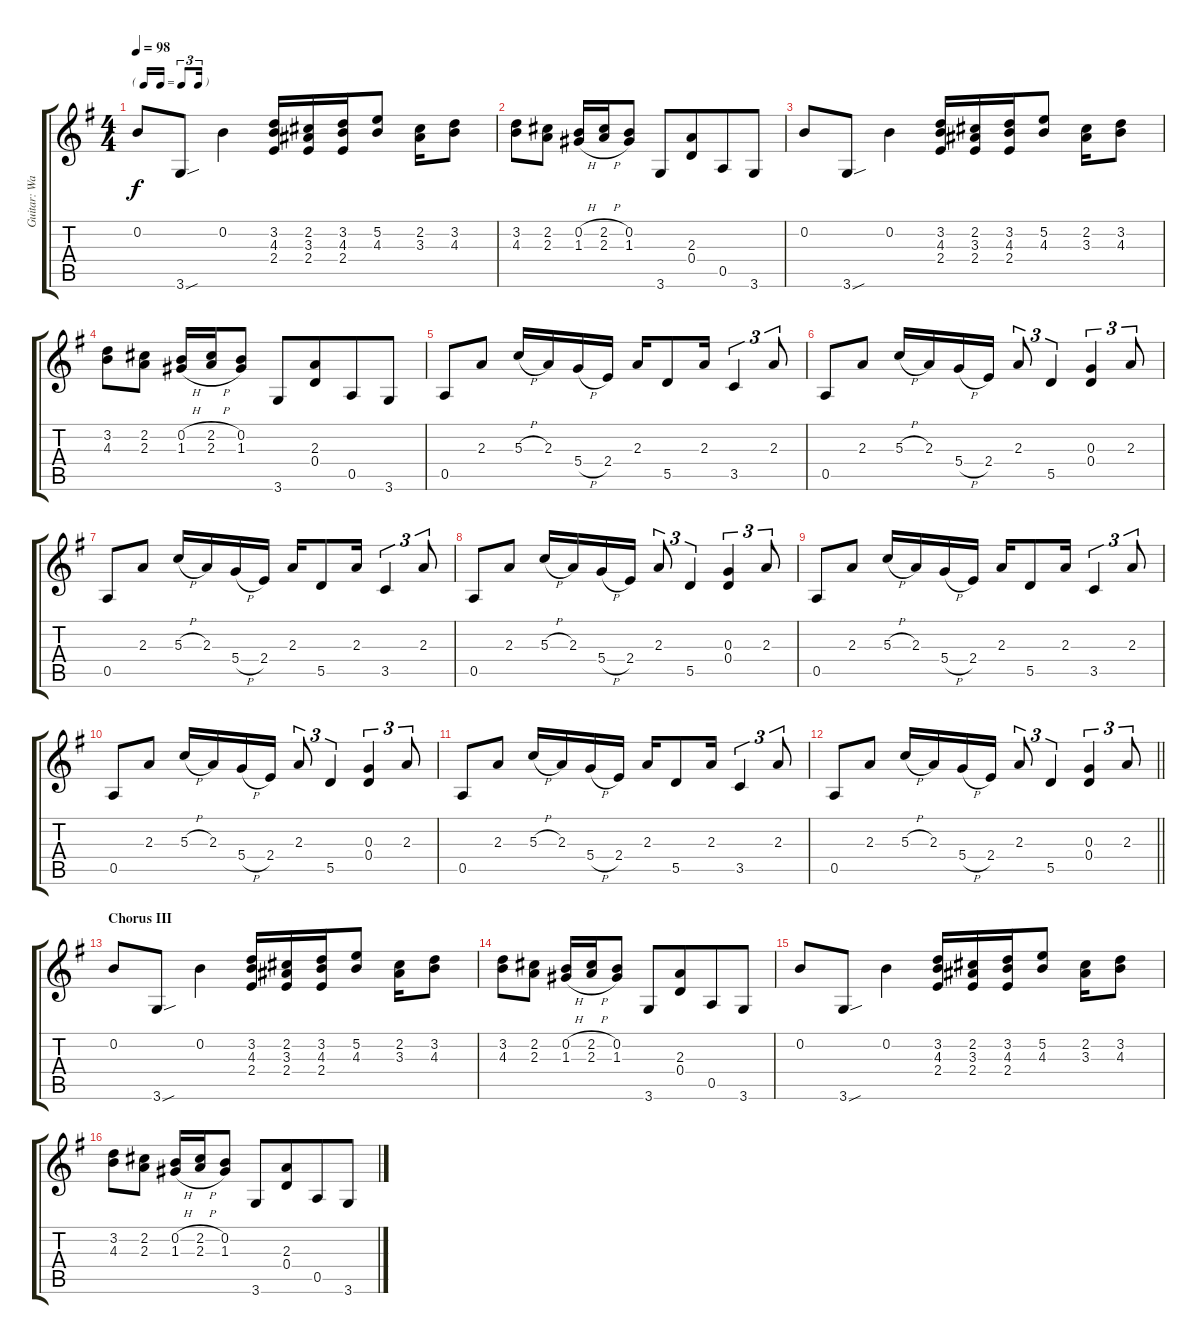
\track ("Guitar: Warren" "Guitar: Wa") {instrument distortionguitar}
\staff {score tabs}
\tuning (E4 B3 G3 D3 A2 E2) {hide}
\ts (4 4)
\tf triplet16th
\tempo 98
\clef g2
\ks g
0.2.8{dy f} 3.6{sou}.8 0.2.4 (3.2 4.3 2.4).16 (2.2 3.3 2.4).16 (3.2 4.3 2.4).16 (5.2 4.3).8 (2.2 3.3).16 (3.2 4.3).8 |
(3.2 4.3).8 (2.2 2.3).8 (0.2{h} 1.3{h}).16 (2.2{h} 2.3{h}).16 (0.2 1.3).8 3.6.8 (2.3 0.4).8{beam merge} 0.5.8 3.6.8 |
0.2.8 3.6{sou}.8 0.2.4 (3.2 4.3 2.4).16 (2.2 3.3 2.4).16 (3.2 4.3 2.4).16 (5.2 4.3).8 (2.2 3.3).16 (3.2 4.3).8 |
(3.2 4.3).8 (2.2 2.3).8 (0.2{h} 1.3{h}).16 (2.2{h} 2.3{h}).16 (0.2 1.3).8 3.6.8 (2.3 0.4).8{beam merge} 0.5.8 3.6.8 |
0.5.8 2.3.8 5.3{h}.16 2.3.16 5.4{h}.16 2.4.16 2.3.16 5.5.8 2.3.16 3.5.4{tu (3 2)} 2.3.8{tu (3 2)} |
0.5.8 2.3.8 5.3{h}.16 2.3.16 5.4{h}.16 2.4.16 2.3.8{tu (3 2)} 5.5.4{tu (3 2)} (0.3 0.4).4{tu (3 2)} 2.3.8{tu (3 2)} |
0.5.8 2.3.8 5.3{h}.16 2.3.16 5.4{h}.16 2.4.16 2.3.16 5.5.8 2.3.16 3.5.4{tu (3 2)} 2.3.8{tu (3 2)} |
0.5.8 2.3.8 5.3{h}.16 2.3.16 5.4{h}.16 2.4.16 2.3.8{tu (3 2)} 5.5.4{tu (3 2)} (0.3 0.4).4{tu (3 2)} 2.3.8{tu (3 2)} |
0.5.8 2.3.8 5.3{h}.16 2.3.16 5.4{h}.16 2.4.16 2.3.16 5.5.8 2.3.16 3.5.4{tu (3 2)} 2.3.8{tu (3 2)} |
0.5.8 2.3.8 5.3{h}.16 2.3.16 5.4{h}.16 2.4.16 2.3.8{tu (3 2)} 5.5.4{tu (3 2)} (0.3 0.4).4{tu (3 2)} 2.3.8{tu (3 2)} |
0.5.8 2.3.8 5.3{h}.16 2.3.16 5.4{h}.16 2.4.16 2.3.16 5.5.8 2.3.16 3.5.4{tu (3 2)} 2.3.8{tu (3 2)} |
\barLineRight lightlight
0.5.8 2.3.8 5.3{h}.16 2.3.16 5.4{h}.16 2.4.16 2.3.8{tu (3 2)} 5.5.4{tu (3 2)} (0.3 0.4).4{tu (3 2)} 2.3.8{tu (3 2)} |
\section ("" "Chorus III")
0.2.8 3.6{sou}.8 0.2.4 (3.2 4.3 2.4).16 (2.2 3.3 2.4).16 (3.2 4.3 2.4).16 (5.2 4.3).8 (2.2 3.3).16 (3.2 4.3).8 |
(3.2 4.3).8 (2.2 2.3).8 (0.2{h} 1.3{h}).16 (2.2{h} 2.3{h}).16 (0.2 1.3).8 3.6.8 (2.3 0.4).8{beam merge} 0.5.8 3.6.8 |
0.2.8 3.6{sou}.8 0.2.4 (3.2 4.3 2.4).16 (2.2 3.3 2.4).16 (3.2 4.3 2.4).16 (5.2 4.3).8 (2.2 3.3).16 (3.2 4.3).8 |
(3.2 4.3).8 (2.2 2.3).8 (0.2{h} 1.3{h}).16 (2.2{h} 2.3{h}).16 (0.2 1.3).8 3.6.8 (2.3 0.4).8{beam merge} 0.5.8 3.6.8
